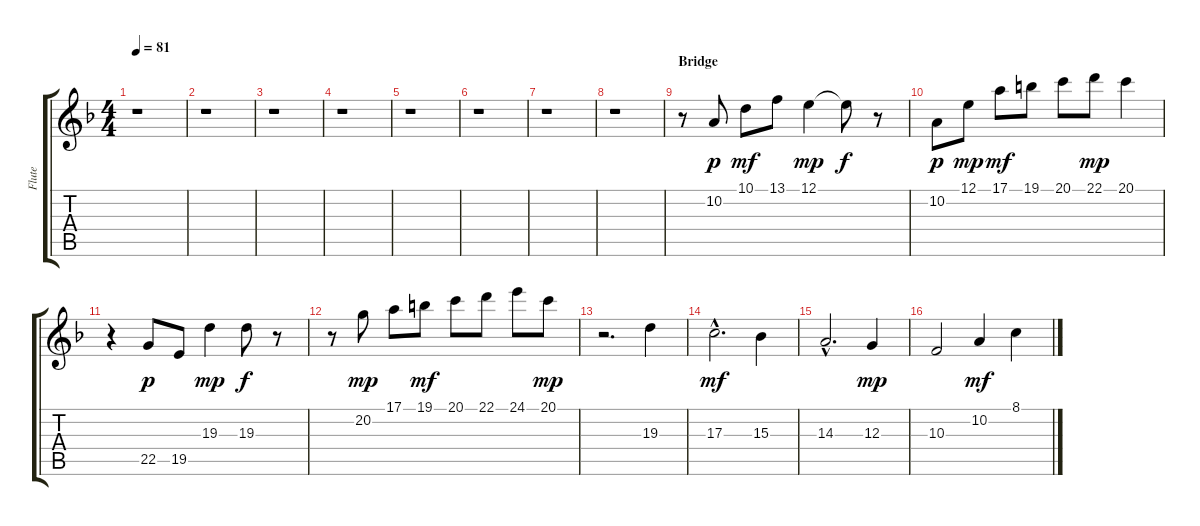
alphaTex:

\track ("Flute" "Flute") {instrument flute}
\staff {score tabs}
\tuning (E4 B3 G3 D3 A2 E2) {hide}
\ts (4 4)
\tempo 81
\clef g2
\ks f
r.1{dy p} |
r.1 |
r.1 |
r.1 |
r.1 |
r.1 |
r.1 |
r.1 |
\section ("" "Bridge")
r.8 10.2.8 10.1.8{dy mf} 13.1.8 12.1.4{dy mp} 12.1{t}.8{dy f} r.8 |
10.2.8{dy p} 12.1.8{dy mp} 17.1.8{dy mf} 19.1.8 20.1.8 22.1.8{dy mp} 20.1.4 |
r.4 22.5.8{dy p} 19.5.8 19.3.4{dy mp} 19.3.8{dy f} r.8 |
r.8 20.2.8{dy mp} 17.1.8 19.1.8{dy mf} 20.1.8 22.1.8 24.1.8 20.1.8{dy mp} |
r.2{d} 19.3.4 |
17.3{hac}.2{d dy mf} 15.3.4 |
14.3{hac}.2{d} 12.3.4{dy mp} |
10.3.2 10.2.4{dy mf} 8.1.4
